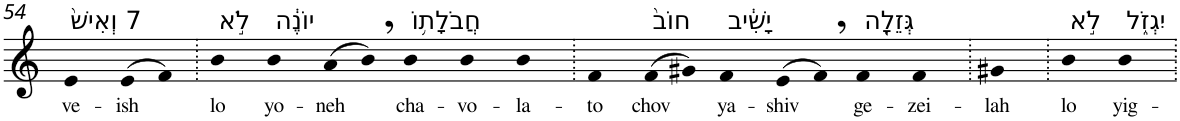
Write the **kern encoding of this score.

**kern	**text
*part1	*part1
*staff1	*staff1
*I"Piano	*
*I'Pno	*
!!LO:PB:g=z
*clefG2	*
*k[]	*
=54	=54
!LO:TX:a:t=7 וְאִישׁ֙	!
!	!LO:LY:b
4e	ve-
!	!LO:LY:b
(>8e	-ish
8f)	.
=55.	=55.
!LO:TX:a:t=לֹ֣א	!
!	!LO:LY:b
4b	lo
!LO:TX:a:t=יוֹנֶ֔ה	!
!	!LO:LY:b
4b	yo-
!	!LO:LY:b
(>8a	-neh
8b,)	.
!LO:TX:a:t=חֲבֹלָת֥וֹ	!
!	!LO:LY:b
4b	cha-
!	!LO:LY:b
4b	-vo-
!	!LO:LY:b
4b	-la-
=56.	=56.
!	!LO:LY:b
4f	-to
!LO:TX:a:t=חוֹב֙	!
!	!LO:LY:b
(>8f	chov
8g#X)	.
!LO:TX:a:t=יָשִׁ֔יב	!
!	!LO:LY:b
4f	ya-
!	!LO:LY:b
(>8e	-shiv
8f,)	.
!LO:TX:a:t=גְּזֵלָ֖ה	!
!	!LO:LY:b
4f	ge-
!	!LO:LY:b
4f	-zei-
=57.	=57.
!	!LO:LY:b
4g#X	-lah
=58.	=58.
!LO:TX:a:t=לֹ֣א	!
!	!LO:LY:b
4b	lo
!LO:TX:a:t=יִגְזֹ֑ל	!
!	!LO:LY:b
4b	yig-
=.	=.
*-	*-
